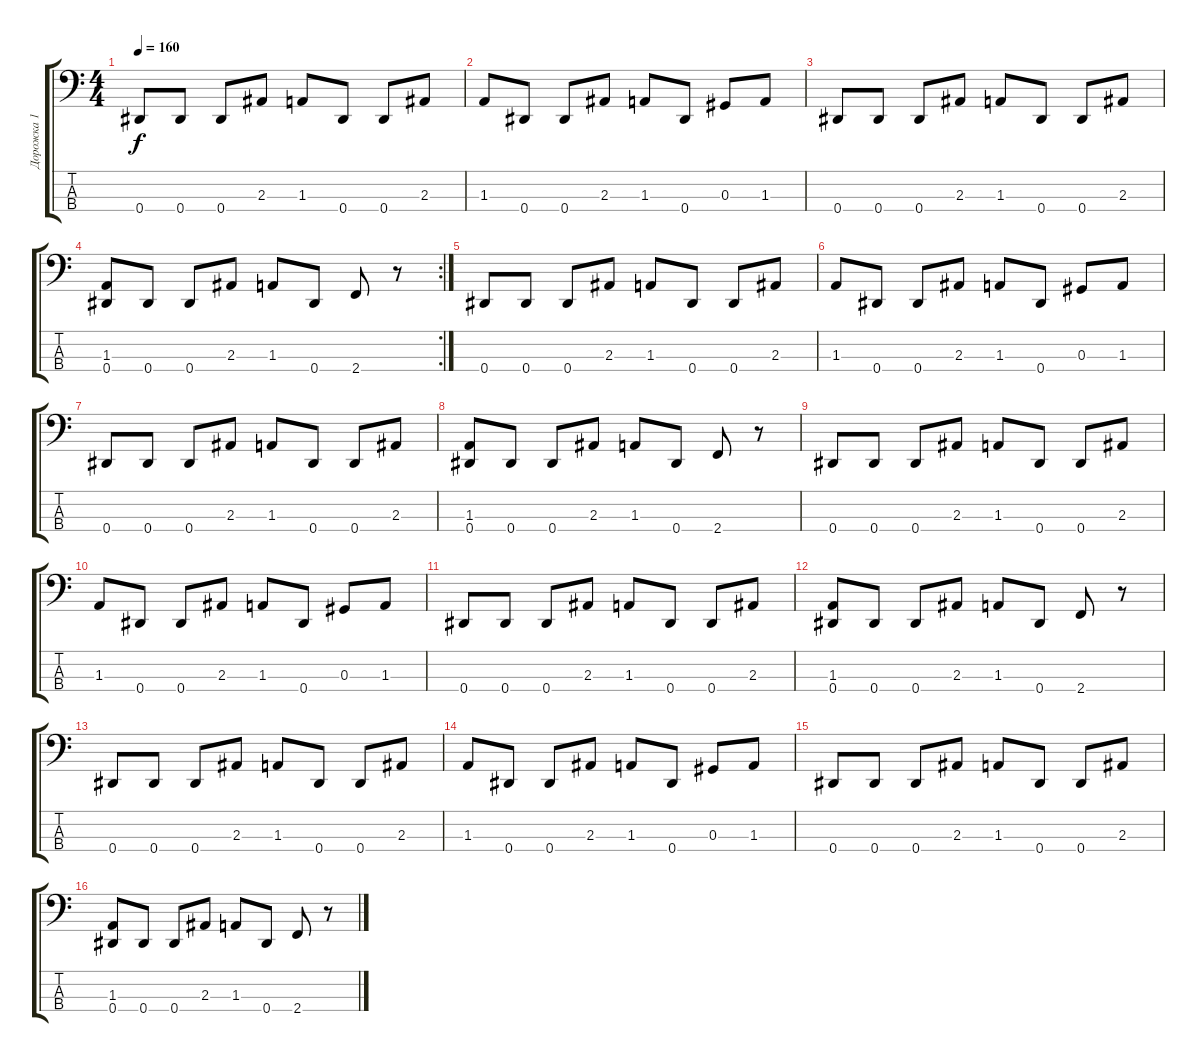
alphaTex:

\track ("Дорожка 1" "Дорожка 1") {instrument electricbasspick}
\staff {score tabs}
\tuning (Gb2 Db2 Ab1 Eb1) {hide}
\ts (4 4)
\tempo 160
\clef f4
\ks c
0.4.8{dy f instrument electricbasspick} 0.4.8 0.4.8 2.3.8 1.3.8 0.4.8 0.4.8 2.3.8 |
1.3.8 0.4.8 0.4.8 2.3.8 1.3.8 0.4.8 0.3.8 1.3.8 |
0.4.8 0.4.8 0.4.8 2.3.8 1.3.8 0.4.8 0.4.8 2.3.8 |
\rc 2
(1.3 0.4).8 0.4.8 0.4.8 2.3.8 1.3.8 0.4.8 2.4.8 r.8 |
0.4.8 0.4.8 0.4.8 2.3.8 1.3.8 0.4.8 0.4.8 2.3.8 |
1.3.8 0.4.8 0.4.8 2.3.8 1.3.8 0.4.8 0.3.8 1.3.8 |
0.4.8 0.4.8 0.4.8 2.3.8 1.3.8 0.4.8 0.4.8 2.3.8 |
(1.3 0.4).8 0.4.8 0.4.8 2.3.8 1.3.8 0.4.8 2.4.8 r.8 |
0.4.8 0.4.8 0.4.8 2.3.8 1.3.8 0.4.8 0.4.8 2.3.8 |
1.3.8 0.4.8 0.4.8 2.3.8 1.3.8 0.4.8 0.3.8 1.3.8 |
0.4.8 0.4.8 0.4.8 2.3.8 1.3.8 0.4.8 0.4.8 2.3.8 |
(1.3 0.4).8 0.4.8 0.4.8 2.3.8 1.3.8 0.4.8 2.4.8 r.8 |
0.4.8 0.4.8 0.4.8 2.3.8 1.3.8 0.4.8 0.4.8 2.3.8 |
1.3.8 0.4.8 0.4.8 2.3.8 1.3.8 0.4.8 0.3.8 1.3.8 |
0.4.8 0.4.8 0.4.8 2.3.8 1.3.8 0.4.8 0.4.8 2.3.8 |
(1.3 0.4).8 0.4.8 0.4.8 2.3.8 1.3.8 0.4.8 2.4.8 r.8
